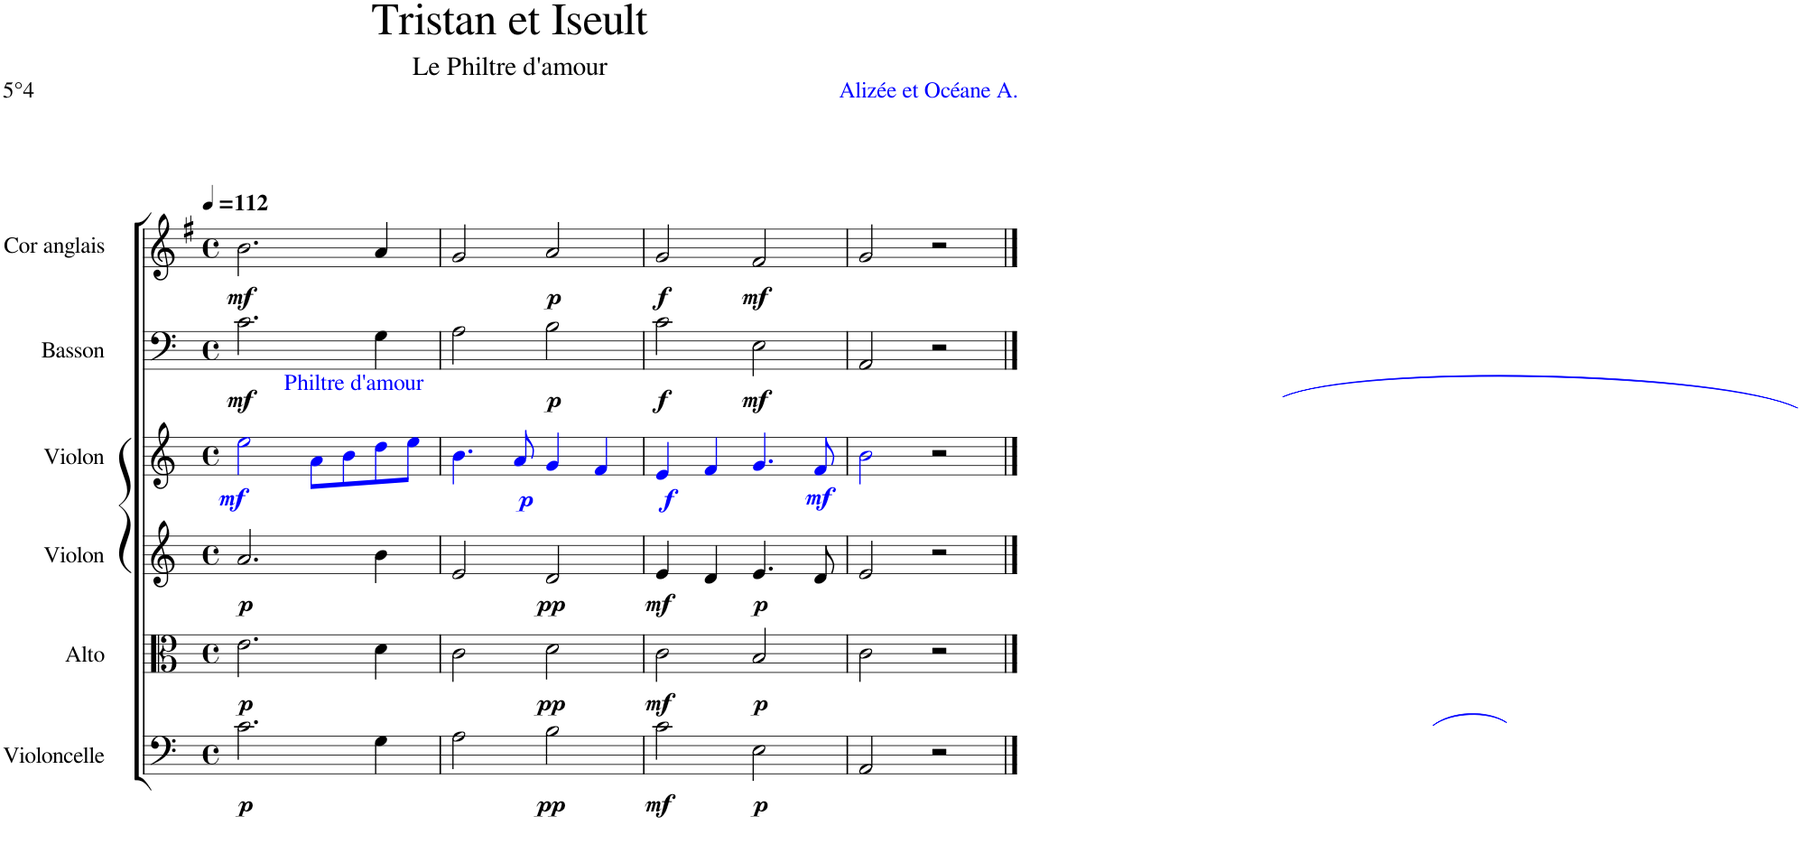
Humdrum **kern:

**kern	**dynam	**kern	**dynam	**kern	**dynam	**kern	**dynam	**kern	**dynam	**kern	**dynam
*part6	*part6	*part5	*part5	*part4	*part4	*part3	*part3	*part2	*part2	*part1	*part1
*staff6	*staff6	*staff5	*staff5	*staff4	*staff4	*staff3	*staff3	*staff2	*staff2	*staff1	*staff1
*I"Violoncelle	*	*I"Alto	*	*I"Violon	*	*I"Violon	*	*I"Basson	*	*I"Cor anglais	*
*I'Vlc.	*	*I'Alt.	*	*I'Vln.	*	*I'Vln.	*	*I'Bsn.	*	*I'C. A.	*
*clefF4	*	*clefC3	*	*clefG2	*	*clefG2	*	*clefF4	*	*clefG2	*
*	*	*	*	*	*	*	*	*	*	*Trd4c7	*
*k[]	*	*k[]	*	*k[]	*	*k[]	*	*k[]	*	*k[f#]	*
*M4/4	*	*M4/4	*	*M4/4	*	*M4/4	*	*M4/4	*	*M4/4	*
*met(c)	*	*met(c)	*	*met(c)	*	*met(c)	*	*met(c)	*	*met(c)	*
*MM112	*	*MM112	*	*MM112	*	*MM112	*	*MM112	*	*MM112	*
=1	=1	=1	=1	=1	=1	=1	=1	=1	=1	=1	=1
!	!	!	!	!	!	!LO:TX:a:color=#0000FF:t=Philtre d'amour	!	!	!	!	!
!	!LO:DY:b	!	!LO:DY:b	!	!LO:DY:b	!	!LO:DY:b	!	!LO:DY:b	!	!LO:DY:b
2.c\	p	2.e\	p	2.a/	p	(2eei\	mf	2.c\	mf	2.b\	mf
.	.	.	.	.	.	8ai\L	.	.	.	.	.
.	.	.	.	.	.	8bi\	.	.	.	.	.
4G\	.	4d\	.	4b\	.	8ddi\	.	4G\	.	4a/	.
.	.	.	.	.	.	8eei\J	.	.	.	.	.
=2	=2	=2	=2	=2	=2	=2	=2	=2	=2	=2	=2
2A\	.	2c\	.	2e/	.	4.bi\	.	2A\	.	2g/	.
!	!	!	!	!	!	!	!LO:DY:b	!	!	!	!
.	.	.	.	.	.	8ai/	p	.	.	.	.
!	!LO:DY:b	!	!LO:DY:b	!	!LO:DY:b	!	!	!	!LO:DY:b	!	!LO:DY:b
2B\	pp	2d\	pp	2d/	pp	4gi/	.	2B\	p	2a/	p
.	.	.	.	.	.	4fi/	.	.	.	.	.
=3	=3	=3	=3	=3	=3	=3	=3	=3	=3	=3	=3
!	!LO:DY:b	!	!LO:DY:b	!	!LO:DY:b	!	!LO:DY:b	!	!LO:DY:b	!	!LO:DY:b
2c\	mf	2c\	mf	4e/	mf	4ei/	f	2c\	f	2g/	f
.	.	.	.	4d/	.	4fi/	.	.	.	.	.
!	!LO:DY:b	!	!LO:DY:b	!	!LO:DY:b	!	!	!	!LO:DY:b	!	!LO:DY:b
2E\	p	2B/	p	4.e/	p	4.gi/)	.	2E\	mf	2f#/	mf
!	!	!	!	!	!	!	!LO:DY:b	!	!	!	!
.	.	.	.	8d/	.	8fi/	mf	.	.	.	.
=4	=4	=4	=4	=4	=4	=4	=4	=4	=4	=4	=4
2AA/	.	2c\	.	2e/	.	(2bi\	.	2AA/	.	2g/	.
2r	.	2r	.	2r	.	2r)	.	2r	.	2r	.
==	==	==	==	==	==	==	==	==	==	==	==
*-	*-	*-	*-	*-	*-	*-	*-	*-	*-	*-	*-
